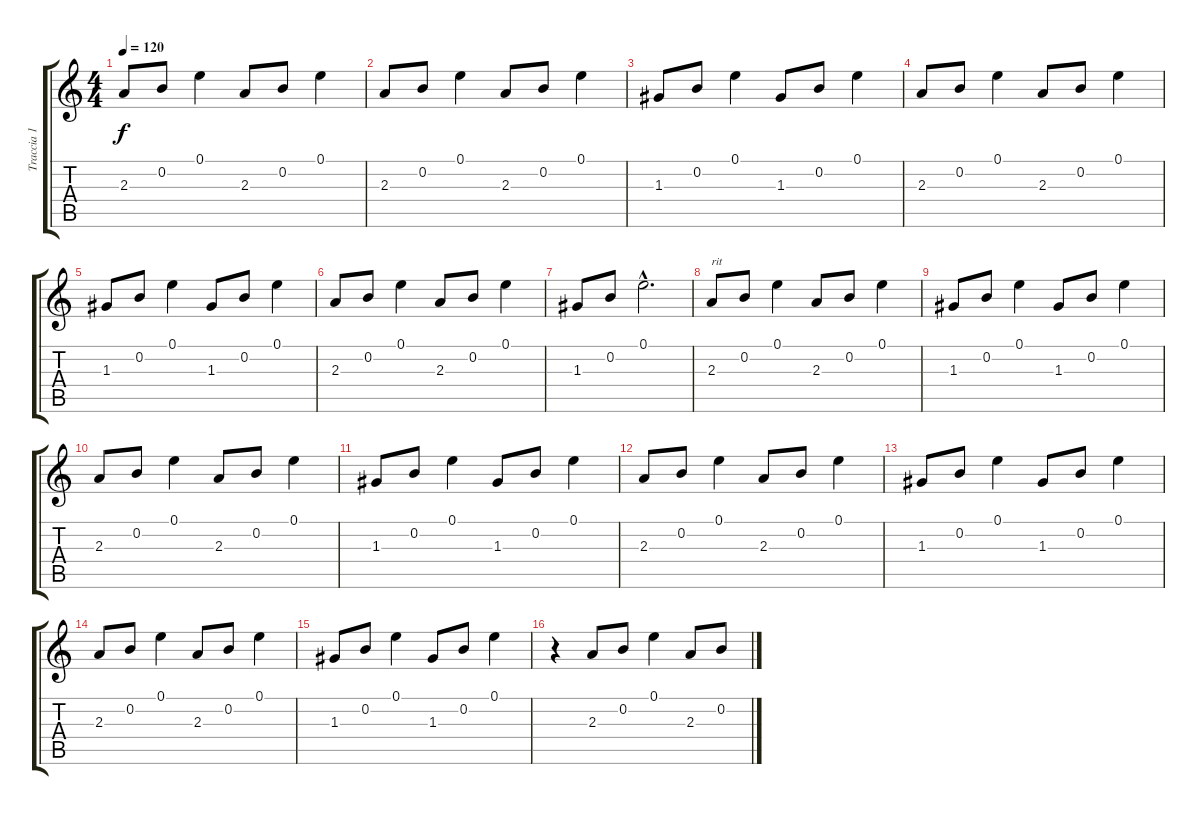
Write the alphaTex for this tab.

\track ("Traccia 1" "Traccia 1") {instrument acousticguitarsteel}
\staff {score tabs}
\tuning (E4 B3 G3 D3 A2 E2) {hide}
\ts (4 4)
\tempo 120
\clef g2
\ks c
2.3.8{dy f} 0.2.8 0.1.4 2.3.8 0.2.8 0.1.4 |
2.3.8 0.2.8 0.1.4 2.3.8 0.2.8 0.1.4 |
1.3.8 0.2.8 0.1.4 1.3.8 0.2.8 0.1.4 |
2.3.8 0.2.8 0.1.4 2.3.8 0.2.8 0.1.4 |
1.3.8 0.2.8 0.1.4 1.3.8 0.2.8 0.1.4 |
2.3.8 0.2.8 0.1.4 2.3.8 0.2.8 0.1.4 |
1.3.8 0.2.8 0.1{hac}.2{d} |
2.3.8{txt "rit"} 0.2.8 0.1.4 2.3.8 0.2.8 0.1.4 |
1.3.8 0.2.8 0.1.4 1.3.8 0.2.8 0.1.4 |
2.3.8 0.2.8 0.1.4 2.3.8 0.2.8 0.1.4 |
1.3.8 0.2.8 0.1.4 1.3.8 0.2.8 0.1.4 |
2.3.8 0.2.8 0.1.4 2.3.8 0.2.8 0.1.4 |
1.3.8 0.2.8 0.1.4 1.3.8 0.2.8 0.1.4 |
2.3.8 0.2.8 0.1.4 2.3.8 0.2.8 0.1.4 |
1.3.8 0.2.8 0.1.4 1.3.8 0.2.8 0.1.4 |
r.4 2.3.8 0.2.8 0.1.4 2.3.8 0.2.8
